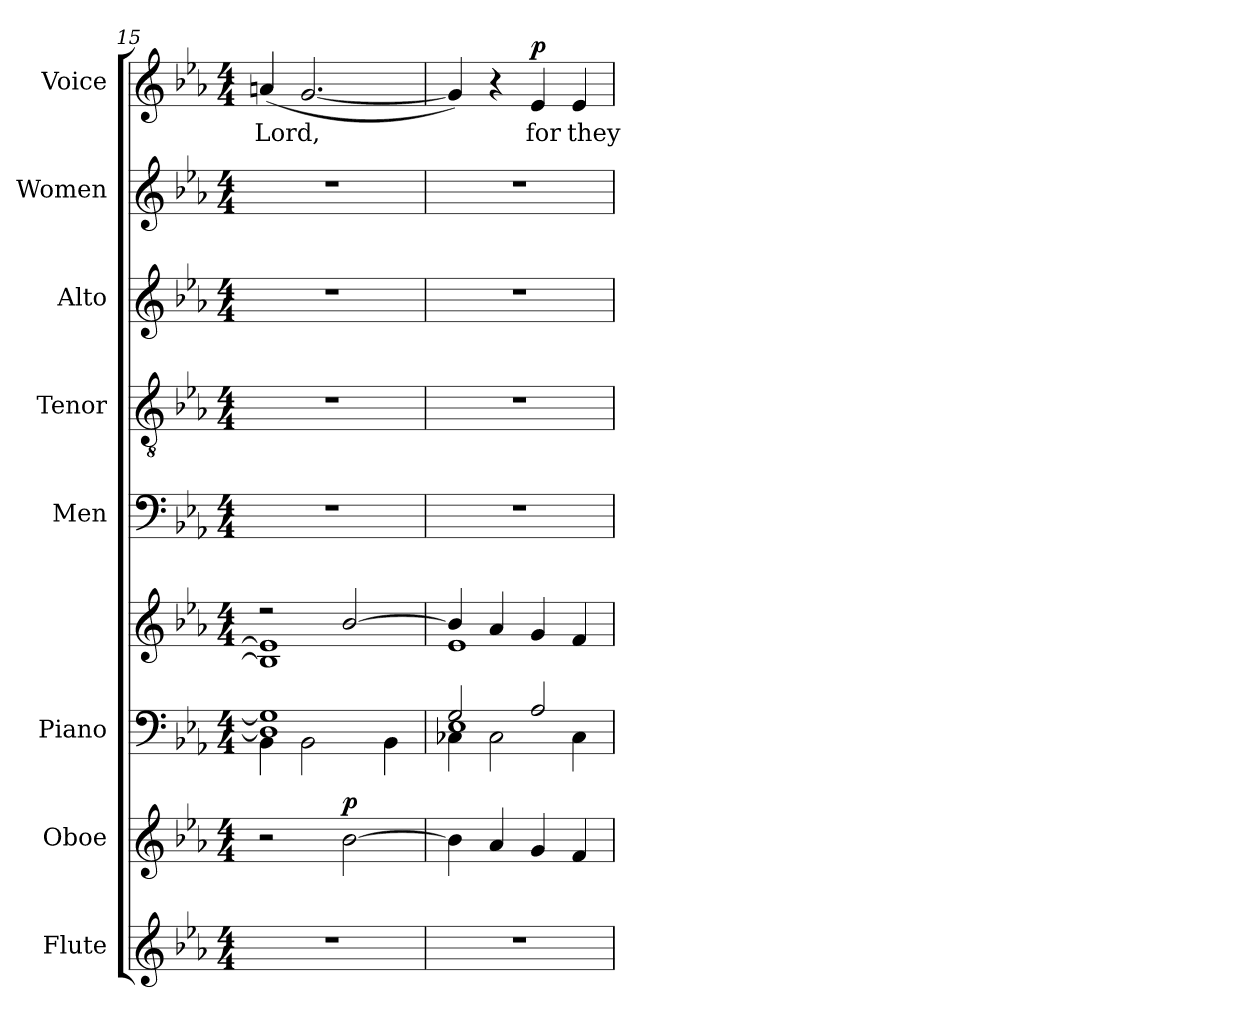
**kern	**kern	**dynam	**kern	**kern	**kern	**kern	**kern	**kern	**kern	**text	**dynam
*part8	*part7	*part7	*part6	*part6	*part5	*part4	*part3	*part2	*part1	*part1	*part1
*staff9	*staff8	*staff8	*staff7	*staff6	*staff5	*staff4	*staff3	*staff2	*staff1	*staff1	*staff1
*I"Flute	*I"Oboe	*	*I"Piano	*	*I"Men	*I"Tenor	*I"Alto	*I"Women	*I"Voice	*	*
*I'Fl	*I'Ob	*	*I'Pno.	*	*I'M.	*I'T.	*I'A.	*I'W.	*I'Vo.	*	*
*clefG2	*clefG2	*	*clefF4	*clefG2	*clefF4	*clefGv2	*clefG2	*clefG2	*clefG2	*	*
*k[b-e-a-]	*k[b-e-a-]	*	*k[b-e-a-]	*k[b-e-a-]	*k[b-e-a-]	*k[b-e-a-]	*k[b-e-a-]	*k[b-e-a-]	*k[b-e-a-]	*	*
*M4/4	*M4/4	*	*M4/4	*M4/4	*M4/4	*M4/4	*M4/4	*M4/4	*M4/4	*	*
=15	=15	=15	=15	=15	=15	=15	=15	=15	=15	=15	=15
*	*	*	*^	*^	*	*	*	*	*	*	*
!	!	!	!	!	!	!	!	!	!	!	!	!LO:LY:b	!
1r	2r	.	1D-] 1G]	4BB-\	2r	1B-] 1e-]	1r	1r	1r	1r	(<4an/	Lord,	.
.	.	.	.	2BB-\	.	.	.	.	.	.	[2.g/	.	.
!	!	!LO:DY:a	!	!	!	!	!	!	!	!	!	!	!
.	[2b-\	p	.	.	[2b-/	.	.	.	.	.	.	.	.
.	.	.	.	4BB-\	.	.	.	.	.	.	.	.	.
!!LO:PB:g=z
=16	=16	=16	=16	=16	=16	=16	=16	=16	=16	=16	=16	=16	=16
*	*	*	*	*^	*	*	*	*	*	*	*	*	*
1r	4b-]	.	2G/	4C-X\	1E-	4b-/]	1e-	1r	1r	1r	1r	4g/])	.	.
.	4a-	.	.	2C-\	.	4a-/	.	.	.	.	.	4r	.	.
!	!	!	!	!	!	!	!	!	!	!	!	!	!LO:LY:b	!LO:DY:a
.	4g	.	2A-/	.	.	4g/	.	.	.	.	.	4e-/	for	p
!	!	!	!	!	!	!	!	!	!	!	!	!	!LO:LY:b	!
.	4f	.	.	4C-\	.	4f/	.	.	.	.	.	4e-/	they	.
*	*	*	*v	*v	*v	*	*	*	*	*	*	*	*	*
*	*	*	*	*v	*v	*	*	*	*	*	*	*
=	=	=	=	=	=	=	=	=	=	=	=
*-	*-	*-	*-	*-	*-	*-	*-	*-	*-	*-	*-
